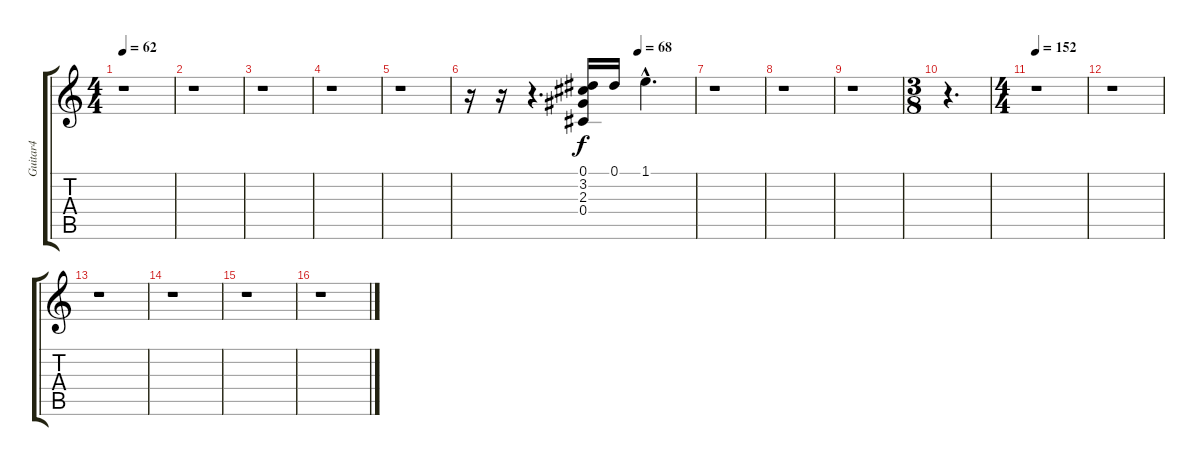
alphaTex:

\track ("Guitar4" "Guitar4") {instrument electricguitarjazz}
\staff {score tabs}
\tuning (Eb4 Bb3 Gb3 Db3 Ab2 Eb2) {hide}
\ts (4 4)
\tempo 62
\clef g2
\ks c
r.1{dy f} |
r.1 |
r.1 |
r.1 |
r.1 |
\tempo (68 0.75)
r.16 r.16 r.4{d} (0.1 3.2 2.3 0.4).16 0.1.16 1.1{hac}.4{d} |
r.1 |
r.1 |
r.1 |
\ts (3 8)
r.4{d} |
\ts (4 4)
\tempo 152
r.1 |
r.1 |
r.1 |
r.1 |
r.1 |
r.1
